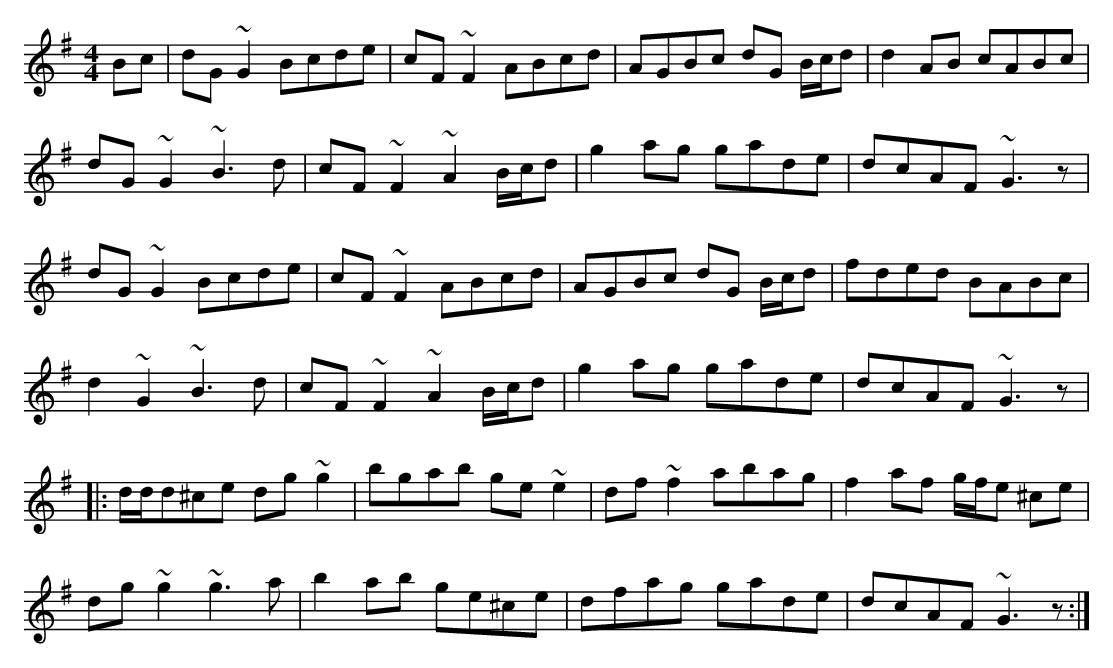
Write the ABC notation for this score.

X:1
M:4/4
K:G
Bc|dG~G2 Bcde|cF~F2 ABcd|AGBc dG B/c/d|d2AB cABc|
dG~G2 ~B3d|cF~F2 ~A2B/c/d|g2ag gade|dcAF ~G3z|
dG~G2 Bcde|cF~F2 ABcd|AGBc dG B/c/d|fded BABc|
d2~G2 ~B3d|cF~F2 ~A2B/c/d|g2ag gade|dcAF ~G3z|
|:d/d/d^ce dg~g2|bgab ge~e2|df~f2 abag|f2af g/f/e ^ce|
dg~g2 ~g3a|b2ab ge^ce|dfag gade|dcAF ~G3z:|
